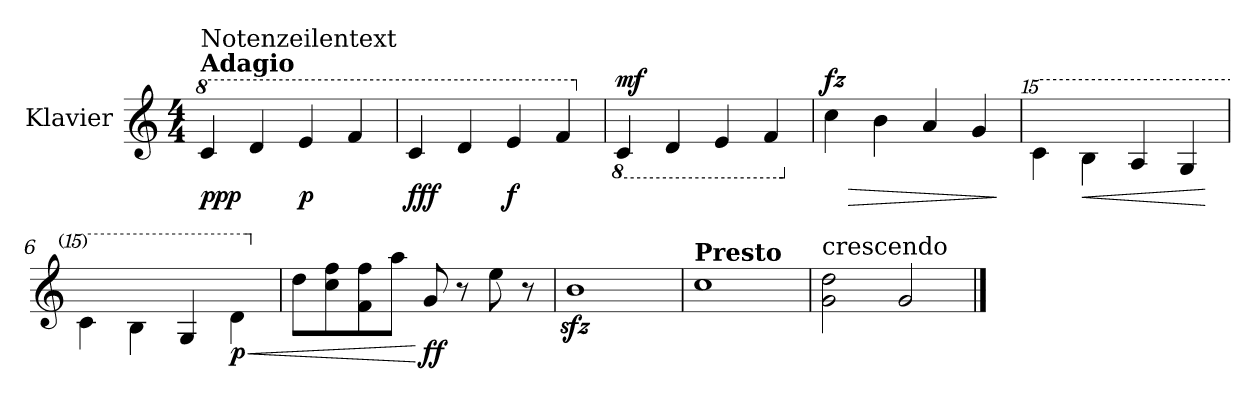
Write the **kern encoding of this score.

**kern	**dynam
*part1	*part1
*staff1	*staff1
*I"Klavier	*
*I'Klav.	*
*clefG2	*
*k[]	*
*M4/4	*
*8va	*
=1	=1
!LO:TX:a:B:t=Adagio	!
!LO:TX:a:t=Notenzeilentext	!
!	!LO:DY:b
4cc/	ppp
4dd/	.
!	!LO:DY:b
4ee/	p
4ff/	.
=2	=2
!	!LO:DY:b
4cc/	fff
4dd/	.
!	!LO:DY:b
4ee/	f
4ff/	.
=3	=3
*X8va	*
*8ba	*
!	!LO:DY:a
4C/	mf
4D/	.
4E/	.
4F/	.
=4	=4
*X8ba	*
!	!LO:HP:b
!	!LO:DY:n=1:a
4cc\	> fz
4b\	.
4a/	.
4g/	.
.	]
=5	=5
*15ma	*
4ccc\	.
!	!LO:HP:b
4bb\	<
4aa/	.
4gg/	.
.	[
!!LO:LB:g=z
=6	=6
4ccc\	.
4bb\	.
4gg/	.
!	!LO:HP:b
!	!LO:DY:n=1:b
4ddd\	< p
=7	=7
*X15ma	*
8dd\L	.
8cc\ 8ff\	.
8f\ 8ff\	.
8aa\J	.
!	!LO:DY:n=1:b
8g/	[ ff
8r	.
8ee\	.
8r	.
=8	=8
1bzz>	.
=9	=9
!LO:TX:a:B:t=Presto	!
1cc	.
=10	=10
!LO:TX:a:t=crescendo	!
2g\ 2dd\	.
2g/	.
==	==
*-	*-
